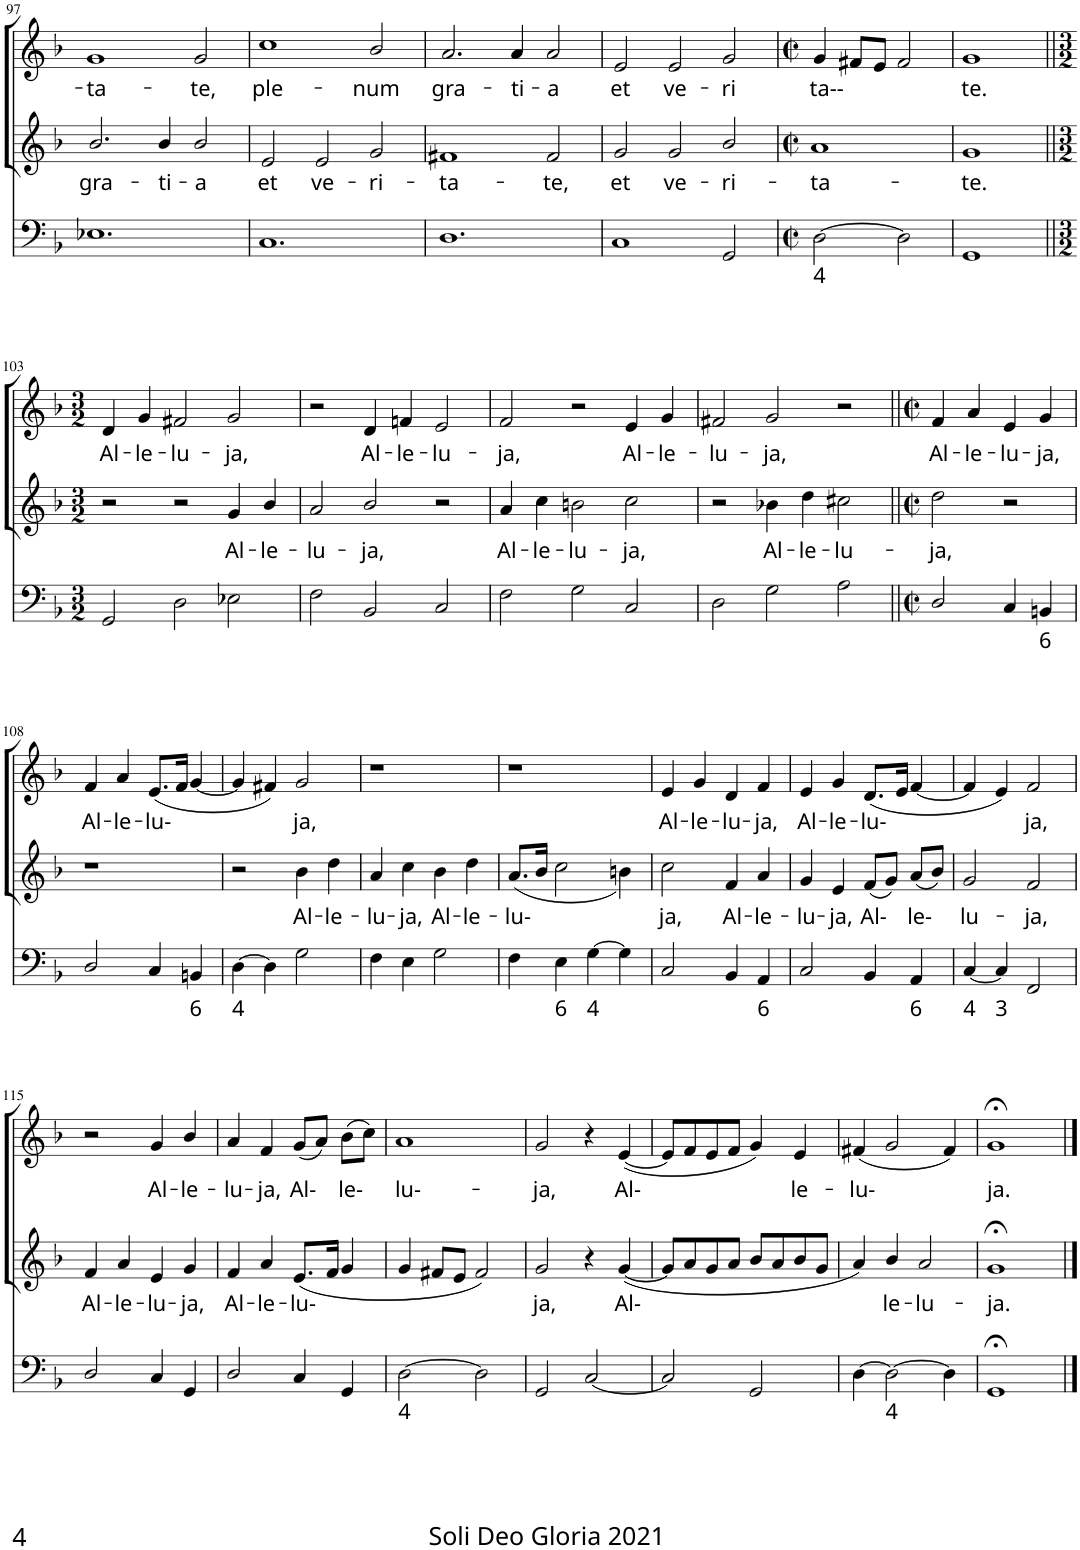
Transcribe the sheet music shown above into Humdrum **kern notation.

**kern	**text	**kern	**text	**kern	**text
*part3	*part3	*part2	*part2	*part1	*part1
*staff3	*staff3	*staff2	*staff2	*staff1	*staff1
*I"Continuo	*	*I"Soprano II	*	*I"Soprano I	*
!!LO:PB:g=z
*clefF4	*	*clefG2	*	*clefG2	*
*k[b-]	*	*k[b-]	*	*k[b-]	*
*F:	*	*F:	*	*F:	*
*M3/2	*	*M3/2	*	*M3/2	*
=97	=97	=97	=97	=97	=97
!	!	!	!LO:LY:b	!	!LO:LY:b
1.E-X	.	2.b-/	gra-	1g	-ta-
!	!	!	!LO:LY:b	!	!
.	.	4b-/	-ti-	.	.
!	!	!	!LO:LY:b	!	!LO:LY:b
.	.	2b-/	-a	2g/	-te,
=98	=98	=98	=98	=98	=98
!	!	!	!LO:LY:b	!	!LO:LY:b
1.C	.	2e/	et	1cc	ple-
!	!	!	!LO:LY:b	!	!
.	.	2e/	ve-	.	.
!	!	!	!LO:LY:b	!	!LO:LY:b
.	.	2g/	-ri-	2b-/	-num
=99	=99	=99	=99	=99	=99
!	!	!	!LO:LY:b	!	!LO:LY:b
1.D	.	1f#X	-ta-	2.a/	gra-
!	!	!	!	!	!LO:LY:b
.	.	.	.	4a/	-ti-
!	!	!	!LO:LY:b	!	!LO:LY:b
.	.	2f#/	-te,	2a/	-a
=100	=100	=100	=100	=100	=100
!	!	!	!LO:LY:b	!	!LO:LY:b
1C	.	2g/	et	2e/	et
!	!	!	!LO:LY:b	!	!LO:LY:b
.	.	2g/	ve-	2e/	ve-
!	!	!	!LO:LY:b	!	!LO:LY:b
2GG/	.	2b-/	-ri-	2g/	-ri
=101	=101	=101	=101	=101	=101
*M2/2	*	*M2/2	*	*M2/2	*
*met(c|)	*	*met(c|)	*	*met(c|)	*
!	!LO:LY:b	!	!LO:LY:b	!	!LO:LY:b
[2D\	4	1a	-ta-	4g/	ta--
.	.	.	.	8f#X/L	.
.	.	.	.	8e/J	.
2D\]	.	.	.	2f#/	.
=102	=102	=102	=102	=102	=102
!	!	!	!LO:LY:b	!	!LO:LY:b
1GG	.	1g	-te.	1g	te.
!!LO:LB:g=z
=103||	=103||	=103||	=103||	=103||	=103||
*M3/2	*	*M3/2	*	*M3/2	*
!	!	!	!	!	!LO:LY:b
2GG/	.	2r	.	4d/	Al-
!	!	!	!	!	!LO:LY:b
.	.	.	.	4g/	-le-
!	!	!	!	!	!LO:LY:b
2D\	.	2r	.	2f#X/	-lu-
!	!	!	!LO:LY:b	!	!LO:LY:b
2E-X\	.	4g/	Al-	2g/	-ja,
!	!	!	!LO:LY:b	!	!
.	.	4b-/	-le-	.	.
=104	=104	=104	=104	=104	=104
!	!	!	!LO:LY:b	!	!
2F\	.	2a/	-lu-	2r	.
!	!	!	!LO:LY:b	!	!LO:LY:b
2BB-/	.	2b-/	-ja,	4d/	Al-
!	!	!	!	!	!LO:LY:b
.	.	.	.	4fn/	-le-
!	!	!	!	!	!LO:LY:b
2C/	.	2r	.	2e/	-lu-
=105	=105	=105	=105	=105	=105
!	!	!	!LO:LY:b	!	!LO:LY:b
2F\	.	4a/	Al-	2f/	-ja,
!	!	!	!LO:LY:b	!	!
.	.	4cc\	-le-	.	.
!	!	!	!LO:LY:b	!	!
2G\	.	2bn\	-lu-	2r	.
!	!	!	!LO:LY:b	!	!LO:LY:b
2C/	.	2cc\	-ja,	4e/	Al-
!	!	!	!	!	!LO:LY:b
.	.	.	.	4g/	-le-
=106	=106	=106	=106	=106	=106
!	!	!	!	!	!LO:LY:b
2D\	.	2r	.	2f#X/	-lu-
!	!	!	!LO:LY:b	!	!LO:LY:b
2G\	.	4b-X\	Al-	2g/	-ja,
!	!	!	!LO:LY:b	!	!
.	.	4dd\	-le-	.	.
!	!	!	!LO:LY:b	!	!
2A\	.	2cc#X\	-lu-	2r	.
=107||	=107||	=107||	=107||	=107||	=107||
*M2/2	*	*M2/2	*	*M2/2	*
*met(c|)	*	*met(c|)	*	*met(c|)	*
!	!	!	!LO:LY:b	!	!LO:LY:b
2D/	.	2dd\	-ja,	4f/	Al-
!	!	!	!	!	!LO:LY:b
.	.	.	.	4a/	-le-
!	!	!	!	!	!LO:LY:b
4C/	.	2r	.	4e/	-lu-
!	!LO:LY:b	!	!	!	!LO:LY:b
4BBn/	6	.	.	4g/	-ja,
!!LO:LB:g=z
=108	=108	=108	=108	=108	=108
!	!	!	!	!	!LO:LY:b
2D/	.	1r	.	4f/	Al-
!	!	!	!	!	!LO:LY:b
.	.	.	.	4a/	-le-
!	!	!	!	!	!LO:LY:b
4C/	.	.	.	(<8.e/L	-lu-
.	.	.	.	16f/Jk	.
!	!LO:LY:b	!	!	!	!
4BBn/	6	.	.	[4g/	.
=109	=109	=109	=109	=109	=109
!	!LO:LY:b	!	!	!	!
[4D\	4	2r	.	4g/]	.
4D\]	.	.	.	4f#X/)	.
!	!	!	!LO:LY:b	!	!LO:LY:b
2G\	.	4b-\	Al-	2g/	ja,
!	!	!	!LO:LY:b	!	!
.	.	4dd\	-le-	.	.
=110	=110	=110	=110	=110	=110
!	!	!	!LO:LY:b	!	!
4F\	.	4a/	-lu-	1r	.
!	!	!	!LO:LY:b	!	!
4E\	.	4cc\	-ja,	.	.
!	!	!	!LO:LY:b	!	!
2G\	.	4b-\	Al-	.	.
!	!	!	!LO:LY:b	!	!
.	.	4dd\	-le-	.	.
=111	=111	=111	=111	=111	=111
!	!	!	!LO:LY:b	!	!
4F\	.	(<8.a/L	-lu-	1r	.
.	.	16b-/Jk	.	.	.
!	!LO:LY:b	!	!	!	!
4E\	6	2cc\	.	.	.
!	!LO:LY:b	!	!	!	!
[4G\	4	.	.	.	.
4G\]	.	4bn\)	.	.	.
=112	=112	=112	=112	=112	=112
!	!	!	!LO:LY:b	!	!LO:LY:b
2C/	.	2cc\	ja,	4e/	Al-
!	!	!	!	!	!LO:LY:b
.	.	.	.	4g/	-le-
!	!	!	!LO:LY:b	!	!LO:LY:b
4BB-/	.	4f/	Al-	4d/	-lu-
!	!LO:LY:b	!	!LO:LY:b	!	!LO:LY:b
4AA/	6	4a/	-le-	4f/	-ja,
=113	=113	=113	=113	=113	=113
!	!	!	!LO:LY:b	!	!LO:LY:b
2C/	.	4g/	-lu-	4e/	Al-
!	!	!	!LO:LY:b	!	!LO:LY:b
.	.	4e/	-ja,	4g/	-le-
!	!	!	!LO:LY:b	!	!LO:LY:b
4BB-/	.	(<8f/L	Al-	(<8.d/L	-lu-
.	.	8g/J)	.	.	.
.	.	.	.	16e/Jk	.
!	!LO:LY:b	!	!LO:LY:b	!	!
4AA/	6	(<8a/L	le-	[4f/	.
.	.	8b-/J)	.	.	.
=114	=114	=114	=114	=114	=114
!	!LO:LY:b	!	!LO:LY:b	!	!
[4C/	4	2g/	lu-	4f/]	.
!	!LO:LY:b	!	!	!	!
4C/]	3	.	.	4e/)	.
!	!	!	!LO:LY:b	!	!LO:LY:b
2FF/	.	2f/	-ja,	2f/	ja,
!!LO:LB:g=z
=115	=115	=115	=115	=115	=115
!	!	!	!LO:LY:b	!	!
2D/	.	4f/	Al-	2r	.
!	!	!	!LO:LY:b	!	!
.	.	4a/	-le-	.	.
!	!	!	!LO:LY:b	!	!LO:LY:b
4C/	.	4e/	-lu-	4g/	Al-
!	!	!	!LO:LY:b	!	!LO:LY:b
4GG/	.	4g/	-ja,	4b-/	-le-
=116	=116	=116	=116	=116	=116
!	!	!	!LO:LY:b	!	!LO:LY:b
2D/	.	4f/	Al-	4a/	-lu-
!	!	!	!LO:LY:b	!	!LO:LY:b
.	.	4a/	-le-	4f/	-ja,
!	!	!	!LO:LY:b	!	!LO:LY:b
4C/	.	(<8.e/L	-lu-	(<8g/L	Al-
.	.	.	.	8a/J)	.
.	.	16f/Jk	.	.	.
!	!	!	!	!	!LO:LY:b
4GG/	.	4g/	.	(>8b-\L	le-
.	.	.	.	8cc\J)	.
=117	=117	=117	=117	=117	=117
!	!LO:LY:b	!	!	!	!LO:LY:b
[2D\	4	4g/	.	1a	lu--
.	.	8f#X/L	.	.	.
.	.	8e/J	.	.	.
2D\]	.	2f#/)	.	.	.
=118	=118	=118	=118	=118	=118
!	!	!	!LO:LY:b	!	!LO:LY:b
2GG/	.	2g/	ja,	2g/	-ja,
[2C/	.	4r	.	4r	.
!	!	!	!LO:LY:b	!	!LO:LY:b
.	.	(<[4g/	Al-	(<[4e/	Al-
=119	=119	=119	=119	=119	=119
2C/]	.	8g/L]	.	8e/L]	.
.	.	8a/	.	8f/	.
.	.	8g/	.	8e/	.
.	.	8a/J	.	8f/J	.
2GG/	.	8b-/L	.	4g/)	.
.	.	8a/	.	.	.
!	!	!	!	!	!LO:LY:b
.	.	8b-/	.	4e/	le-
.	.	8g/J	.	.	.
=120	=120	=120	=120	=120	=120
!	!	!	!	!	!LO:LY:b
[4D\	.	4a/)	.	(<4f#X/	-lu-
!	!LO:LY:b	!	!LO:LY:b	!	!
2D\_	4	4b-/	le-	2g/	.
!	!	!	!LO:LY:b	!	!
.	.	2a/	-lu-	.	.
4D\]	.	.	.	4f#/)	.
=121	=121	=121	=121	=121	=121
!	!	!	!LO:LY:b	!	!LO:LY:b
1GG;<	.	1g;<	-ja.	1g;<	ja.
==	==	==	==	==	==
*-	*-	*-	*-	*-	*-
